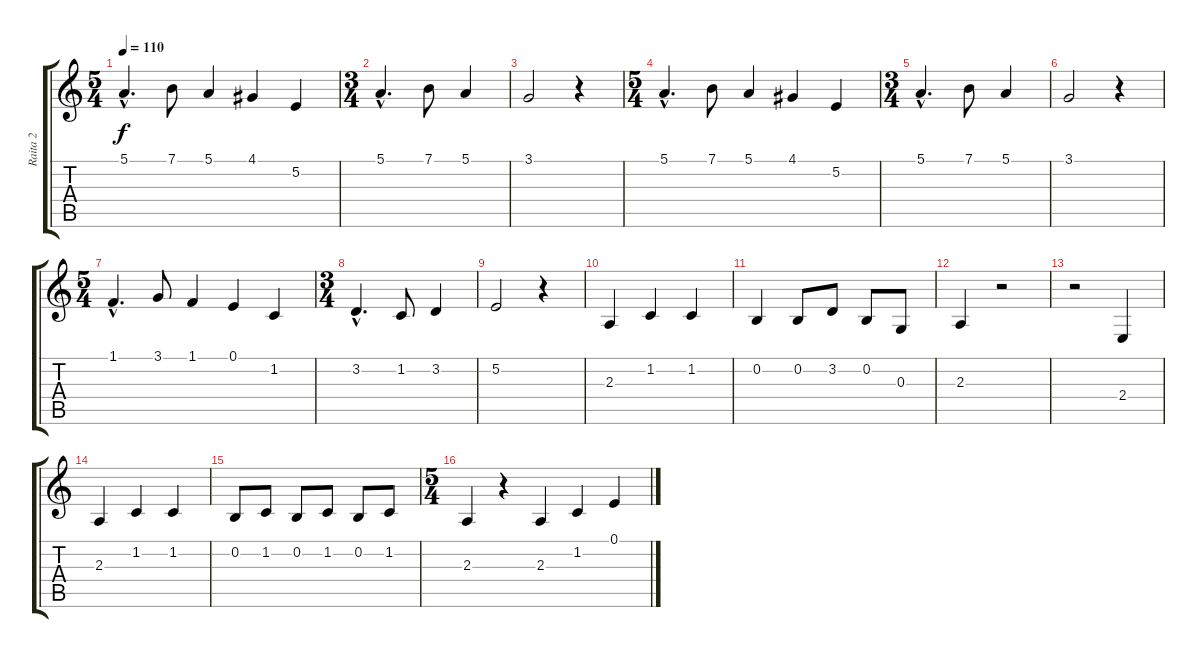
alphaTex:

\track ("Raita 2" "Raita 2") {instrument panflute}
\staff {score tabs}
\tuning (E4 B3 G3 D3 A2 E2) {hide}
\ts (5 4)
\tempo 110
\clef g2
\ks c
5.1{hac}.4{d dy f} 7.1.8 5.1.4 4.1.4 5.2.4 |
\ts (3 4)
5.1{hac}.4{d} 7.1.8 5.1.4 |
3.1.2 r.4 |
\ts (5 4)
5.1{hac}.4{d} 7.1.8 5.1.4 4.1.4 5.2.4 |
\ts (3 4)
5.1{hac}.4{d} 7.1.8 5.1.4 |
3.1.2 r.4 |
\ts (5 4)
1.1{hac}.4{d} 3.1.8 1.1.4 0.1.4 1.2.4 |
\ts (3 4)
3.2{hac}.4{d} 1.2.8 3.2.4 |
5.2.2 r.4 |
2.3.4 1.2.4 1.2.4 |
0.2.4 0.2.8 3.2.8 0.2.8 0.3.8 |
2.3.4 r.2 |
r.2 2.4.4 |
2.3.4 1.2.4 1.2.4 |
0.2.8 1.2.8 0.2.8 1.2.8 0.2.8 1.2.8 |
\ts (5 4)
2.3.4 r.4 2.3.4 1.2.4 0.1.4
